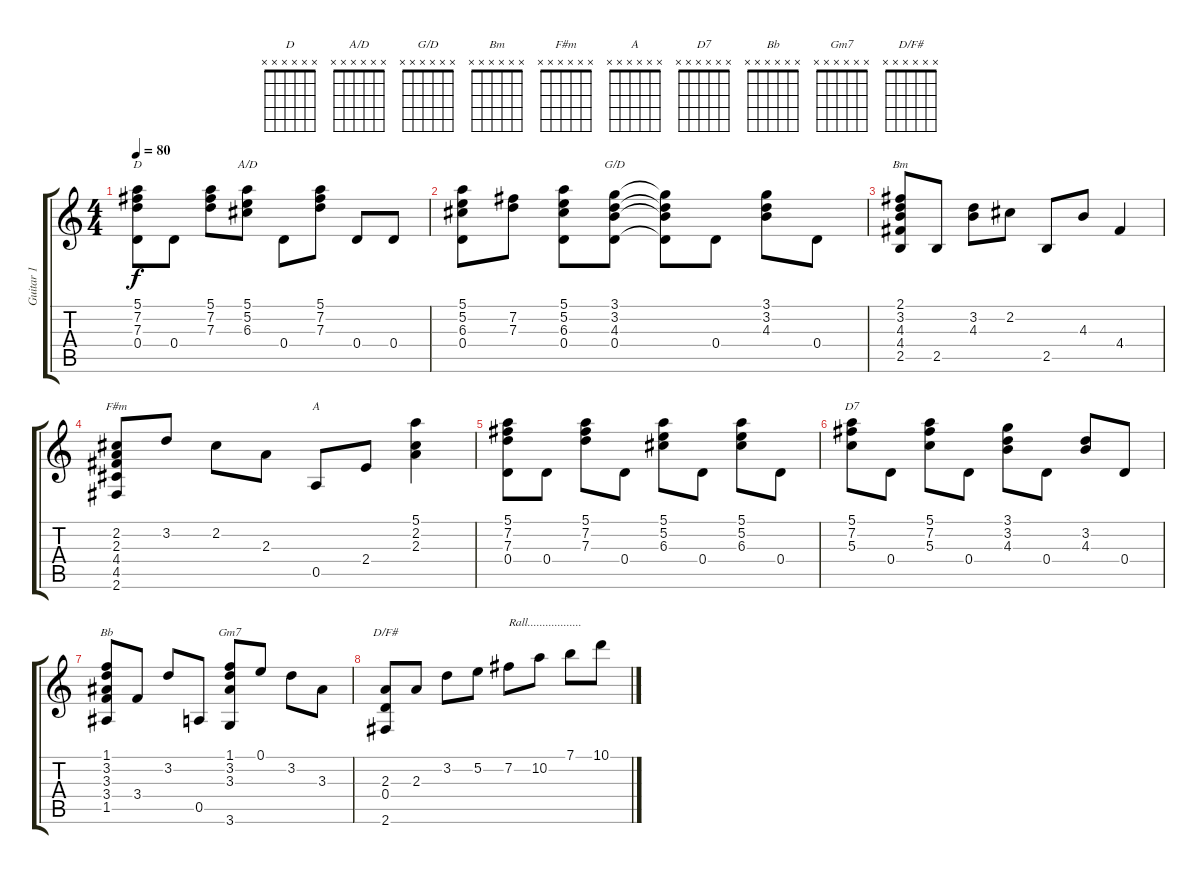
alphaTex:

\track ("Guitar 1" "Guitar 1") {solo instrument acousticguitarnylon}
\staff {score tabs}
\tuning (E4 B3 G3 D3 A2 E2) {hide}
\chord ("D" x x x x x x)
\chord ("A/D" x x x x x x)
\chord ("G/D" x x x x x x)
\chord ("Bm" x x x x x x)
\chord ("F#m" x x x x x x)
\chord ("A" x x x x x x)
\chord ("D7" x x x x x x)
\chord ("Bb" x x x x x x)
\chord ("Gm7" x x x x x x)
\chord ("D/F#" x x x x x x)
\ts (4 4)
\tempo 80
\clef g2
\ks c
(5.1 7.2 7.3 0.4).8{ch "D" dy f} 0.4.8 (5.1 7.2 7.3).8 (5.1 5.2 6.3).8{ch "A/D"} 0.4.8 (5.1 7.2 7.3).8 0.4.8 0.4.8 |
(5.1 5.2 6.3 0.4).8 (7.2 7.3).8 (5.1 5.2 6.3 0.4).8 (3.1 3.2 4.3 0.4).8{ch "G/D"} (3.1{t} 3.2{t} 4.3{t} 0.4{t}).8 0.4.8 (3.1 3.2 4.3).8 0.4.8 |
(2.1 3.2 4.3 4.4 2.5).8{ch "Bm"} 2.5.8 (3.2 4.3).8 2.2.8 2.5.8 4.3.8 4.4.4 |
(2.2 2.3 4.4 4.5 2.6).8{ch "F#m"} 3.2.8 2.2.8 2.3.8 0.5.8{ch "A"} 2.4.8 (5.1 2.2 2.3).4 |
(5.1 7.2 7.3 0.4).8 0.4.8 (5.1 7.2 7.3).8 0.4.8 (5.1 5.2 6.3).8 0.4.8 (5.1 5.2 6.3).8 0.4.8 |
(5.1 7.2 5.3).8{ch "D7"} 0.4.8 (5.1 7.2 5.3).8 0.4.8 (3.1 3.2 4.3).8 0.4.8 (3.2 4.3).8 0.4.8 |
(1.1 3.2 3.3 3.4 1.5).8{ch "Bb"} 3.4.8 3.2.8 0.5.8 (1.1 3.2 3.3 3.6).8{ch "Gm7"} 0.1.8 3.2.8 3.3.8 |
(2.3 0.4 2.6).8{ch "D/F#"} 2.3.8 3.2.8 5.2.8 7.2.8{txt "Rall.................."} 10.2.8 7.1.8 10.1.8
